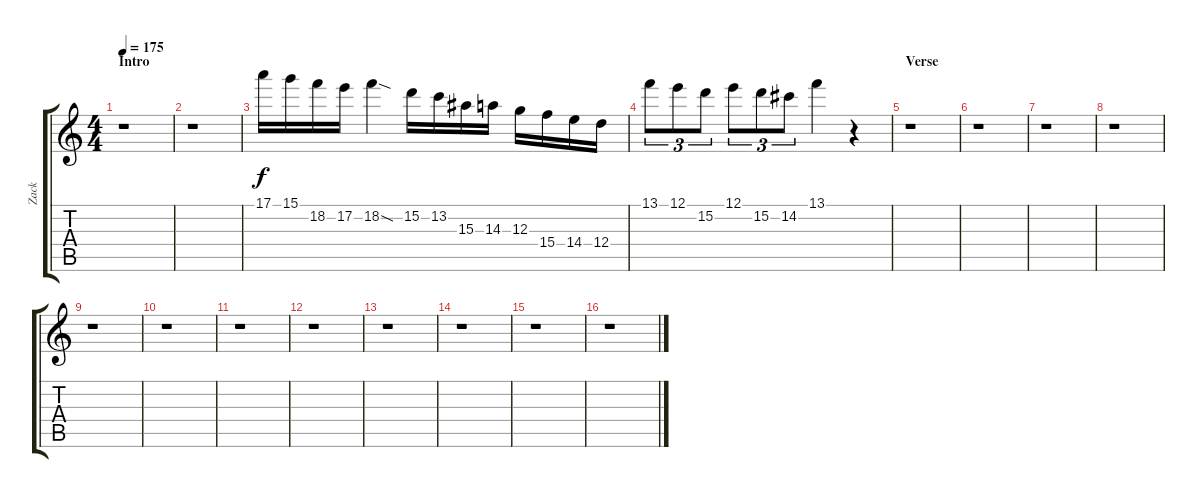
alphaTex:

\track ("Zack" "Zack") {instrument distortionguitar}
\staff {score tabs}
\tuning (E4 B3 G3 D3 A2 D2) {hide}
\ts (4 4)
\section ("" "Intro")
\tempo 175
\clef g2
\ks c
r.1{dy f instrument distortionguitar} |
r.1 |
17.1.16 15.1.16 18.2.16 17.2.16 18.2{sod}.4 15.2.16 13.2.16 15.3.16 14.3.16 12.3.16 15.4.16 14.4.16 12.4.16 |
13.1.8{tu (3 2)} 12.1.8{tu (3 2)} 15.2.8{tu (3 2)} 12.1.8{tu (3 2)} 15.2.8{tu (3 2)} 14.2.8{tu (3 2)} 13.1.4 r.4 |
\section ("" "Verse")
r.1 |
r.1 |
r.1 |
r.1 |
r.1 |
r.1 |
r.1 |
r.1 |
r.1 |
r.1 |
r.1 |
r.1
